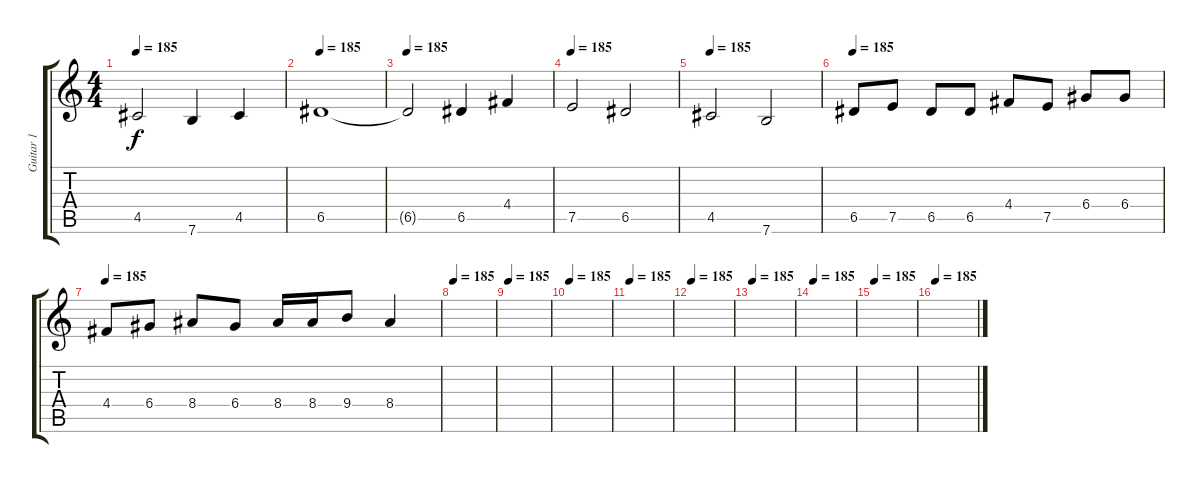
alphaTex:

\track ("Guitar 1" "Guitar 1") {instrument overdrivenguitar}
\staff {score tabs}
\tuning (E4 B3 G3 D3 A2 E2) {hide}
\ts (4 4)
\tempo 185
\clef g2
\ks c
4.5.2{dy f} 7.6.4 4.5.4 |
\tempo 185
6.5.1 |
\tempo 185
6.5{t}.2 6.5.4 4.4.4 |
\tempo 185
7.5.2 6.5.2 |
\tempo 185
4.5.2 7.6.2 |
\tempo 185
6.5.8 7.5.8 6.5.8 6.5.8 4.4.8 7.5.8 6.4.8 6.4.8 |
\tempo 185
4.4.8 6.4.8 8.4.8 6.4.8 8.4.16 8.4.16 9.4.8 8.4.4 |
\tempo 185
|
\tempo 185
|
\tempo 185
|
\tempo 185
|
\tempo 185
|
\tempo 185
|
\tempo 185
|
\tempo 185
|
\tempo 185
